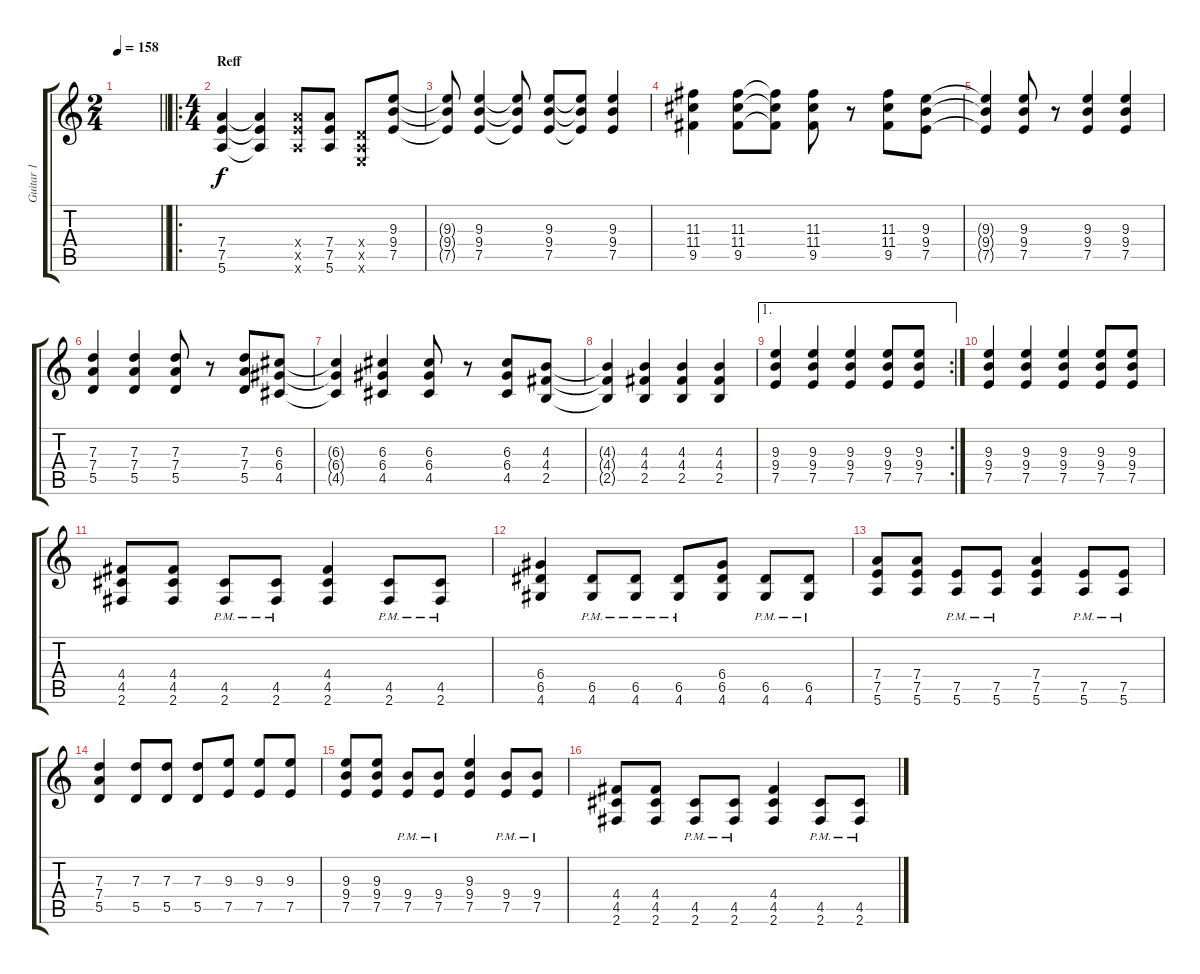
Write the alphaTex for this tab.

\track ("Guitar 1" "Guitar 1") {instrument distortionguitar}
\staff {score tabs}
\tuning (E4 B3 G3 D3 A2 E2) {hide}
\ts (2 4)
\tempo 158
\clef g2
\barLineRight lightlight
\ks c
|
\ro
\ts (4 4)
\section ("" "Reff")
(7.4 7.5 5.6).4 (7.4{t} 7.5{t} 5.6{t}).4 (7.4{x} 7.5{x} 5.6{x}).8 (7.4 7.5 5.6).8 (0.4{x} 0.5{x} 0.6{x}).8 (9.3 9.4 7.5).8 |
(9.3{t} 9.4{t} 7.5{t}).8 (9.3 9.4 7.5).4 (9.3{t} 9.4{t} 7.5{t}).8 (9.3 9.4 7.5).8 (9.3{t} 9.4{t} 7.5{t}).8 (9.3 9.4 7.5).4 |
(11.3 11.4 9.5).4 (11.3 11.4 9.5).8 (11.3{t} 11.4{t} 9.5{t}).8 (11.3 11.4 9.5).8 r.8 (11.3 11.4 9.5).8 (9.3 9.4 7.5).8 |
(9.3{t} 9.4{t} 7.5{t}).4 (9.3 9.4 7.5).8 r.8 (9.3 9.4 7.5).4 (9.3 9.4 7.5).4 |
(7.3 7.4 5.5).4 (7.3 7.4 5.5).4 (7.3 7.4 5.5).8 r.8 (7.3 7.4 5.5).8 (6.3 6.4 4.5).8 |
(6.3{t} 6.4{t} 4.5{t}).4 (6.3 6.4 4.5).4 (6.3 6.4 4.5).8 r.8 (6.3 6.4 4.5).8 (4.3 4.4 2.5).8 |
(4.3{t} 4.4{t} 2.5{t}).4 (4.3 4.4 2.5).4 (4.3 4.4 2.5).4 (4.3 4.4 2.5).4 |
\ae 1
\rc 2
(9.3 9.4 7.5).4 (9.3 9.4 7.5).4 (9.3 9.4 7.5).4 (9.3 9.4 7.5).8 (9.3 9.4 7.5).8 |
(9.3 9.4 7.5).4 (9.3 9.4 7.5).4 (9.3 9.4 7.5).4 (9.3 9.4 7.5).8 (9.3 9.4 7.5).8 |
(4.4 4.5 2.6).8 (4.4 4.5 2.6).8 (4.5{pm} 2.6{pm}).8 (4.5{pm} 2.6{pm}).8 (4.4 4.5 2.6).4 (4.5{pm} 2.6{pm}).8 (4.5{pm} 2.6{pm}).8 |
(6.4 6.5 4.6).4 (6.5{pm} 4.6{pm}).8 (6.5{pm} 4.6{pm}).8 (6.5{pm} 4.6{pm}).8 (6.4 6.5 4.6).8 (6.5{pm} 4.6{pm}).8 (6.5{pm} 4.6{pm}).8 |
(7.4 7.5 5.6).8 (7.4 7.5 5.6).8 (7.5{pm} 5.6{pm}).8 (7.5{pm} 5.6{pm}).8 (7.4 7.5 5.6).4 (7.5{pm} 5.6{pm}).8 (7.5{pm} 5.6{pm}).8 |
(7.3 7.4 5.5).4 (7.3 5.5).8 (7.3 5.5).8 (7.3 5.5).8 (9.3 7.5).8 (9.3 7.5).8 (9.3 7.5).8 |
(9.3 9.4 7.5).8 (9.3 9.4 7.5).8 (9.4{pm} 7.5{pm}).8 (9.4{pm} 7.5{pm}).8 (9.3 9.4 7.5).4 (9.4{pm} 7.5{pm}).8 (9.4{pm} 7.5{pm}).8 |
(4.4 4.5 2.6).8 (4.4 4.5 2.6).8 (4.5{pm} 2.6{pm}).8 (4.5{pm} 2.6{pm}).8 (4.4 4.5 2.6).4 (4.5{pm} 2.6{pm}).8 (4.5{pm} 2.6{pm}).8
